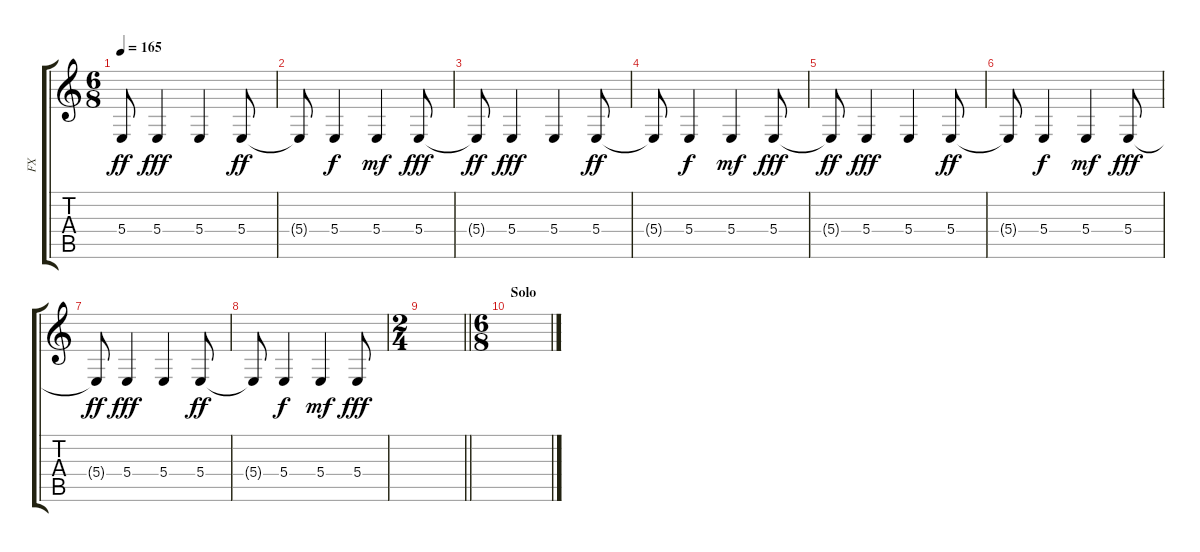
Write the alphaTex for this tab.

\track ("FX" "FX") {instrument seashore}
\staff {score tabs}
\tuning (Db4 Ab3 E3 B2 Gb2 B1) {hide}
\ts (6 8)
\tempo 165
\clef g2
\ks c
5.4{t}.8{dy ff} 5.4.4{dy fff} 5.4.4 5.4.8{dy ff} |
5.4{t}.8 5.4.4{dy f} 5.4.4{dy mf} 5.4.8{dy fff} |
5.4{t}.8{dy ff} 5.4.4{dy fff} 5.4.4 5.4.8{dy ff} |
5.4{t}.8 5.4.4{dy f} 5.4.4{dy mf} 5.4.8{dy fff} |
5.4{t}.8{dy ff} 5.4.4{dy fff} 5.4.4 5.4.8{dy ff} |
5.4{t}.8 5.4.4{dy f} 5.4.4{dy mf} 5.4.8{dy fff} |
5.4{t}.8{dy ff} 5.4.4{dy fff} 5.4.4 5.4.8{dy ff} |
5.4{t}.8 5.4.4{dy f} 5.4.4{dy mf} 5.4.8{dy fff} |
\ts (2 4)
\barLineRight lightlight
|
\ts (6 8)
\section ("" "Solo")
